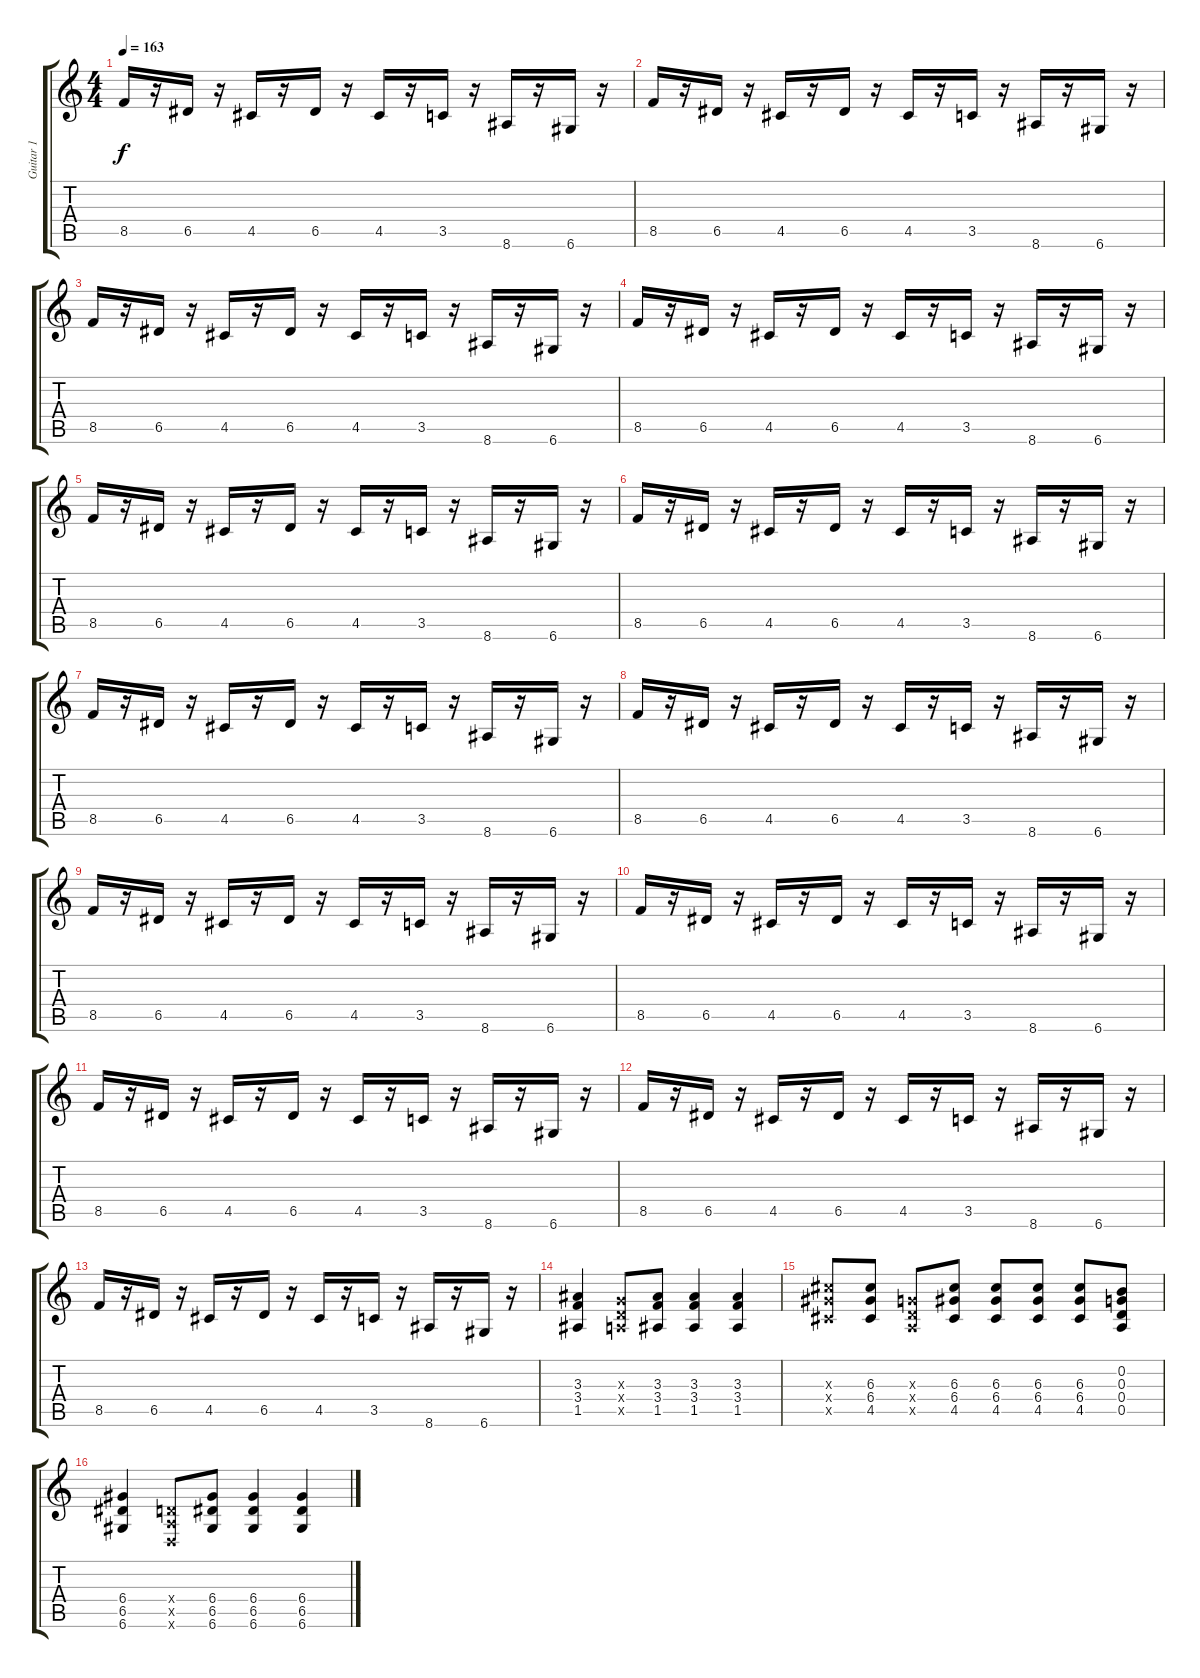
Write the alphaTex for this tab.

\track ("Guitar 1" "Guitar 1") {instrument distortionguitar}
\staff {score tabs}
\tuning (E4 B3 G3 D3 A2 D2) {hide}
\ts (4 4)
\tempo 163
\clef g2
\ks c
8.5.16{dy f} r.16 6.5.16 r.16 4.5.16 r.16 6.5.16 r.16 4.5.16 r.16 3.5.16 r.16 8.6.16 r.16 6.6.16 r.16 |
8.5.16 r.16 6.5.16 r.16 4.5.16 r.16 6.5.16 r.16 4.5.16 r.16 3.5.16 r.16 8.6.16 r.16 6.6.16 r.16 |
8.5.16 r.16 6.5.16 r.16 4.5.16 r.16 6.5.16 r.16 4.5.16 r.16 3.5.16 r.16 8.6.16 r.16 6.6.16 r.16 |
8.5.16 r.16 6.5.16 r.16 4.5.16 r.16 6.5.16 r.16 4.5.16 r.16 3.5.16 r.16 8.6.16 r.16 6.6.16 r.16 |
8.5.16 r.16 6.5.16 r.16 4.5.16 r.16 6.5.16 r.16 4.5.16 r.16 3.5.16 r.16 8.6.16 r.16 6.6.16 r.16 |
8.5.16 r.16 6.5.16 r.16 4.5.16 r.16 6.5.16 r.16 4.5.16 r.16 3.5.16 r.16 8.6.16 r.16 6.6.16 r.16 |
8.5.16 r.16 6.5.16 r.16 4.5.16 r.16 6.5.16 r.16 4.5.16 r.16 3.5.16 r.16 8.6.16 r.16 6.6.16 r.16 |
8.5.16 r.16 6.5.16 r.16 4.5.16 r.16 6.5.16 r.16 4.5.16 r.16 3.5.16 r.16 8.6.16 r.16 6.6.16 r.16 |
8.5.16 r.16 6.5.16 r.16 4.5.16 r.16 6.5.16 r.16 4.5.16 r.16 3.5.16 r.16 8.6.16 r.16 6.6.16 r.16 |
8.5.16 r.16 6.5.16 r.16 4.5.16 r.16 6.5.16 r.16 4.5.16 r.16 3.5.16 r.16 8.6.16 r.16 6.6.16 r.16 |
8.5.16 r.16 6.5.16 r.16 4.5.16 r.16 6.5.16 r.16 4.5.16 r.16 3.5.16 r.16 8.6.16 r.16 6.6.16 r.16 |
8.5.16 r.16 6.5.16 r.16 4.5.16 r.16 6.5.16 r.16 4.5.16 r.16 3.5.16 r.16 8.6.16 r.16 6.6.16 r.16 |
8.5.16 r.16 6.5.16 r.16 4.5.16 r.16 6.5.16 r.16 4.5.16 r.16 3.5.16 r.16 8.6.16 r.16 6.6.16 r.16 |
(3.3 3.4 1.5).4 (0.3{x} 0.4{x} 0.5{x}).8 (3.3 3.4 1.5).8 (3.3 3.4 1.5).4 (3.3 3.4 1.5).4 |
(6.3{x} 6.4{x} 4.5{x}).8 (6.3 6.4 4.5).8 (0.3{x} 0.4{x} 0.5{x}).8 (6.3 6.4 4.5).8 (6.3 6.4 4.5).8 (6.3 6.4 4.5).8 (6.3 6.4 4.5).8 (0.2 0.3 0.4 0.5).8 |
(6.4 6.5 6.6).4 (0.4{x} 0.5{x} 0.6{x}).8 (6.4 6.5 6.6).8 (6.4 6.5 6.6).4 (6.4 6.5 6.6).4
